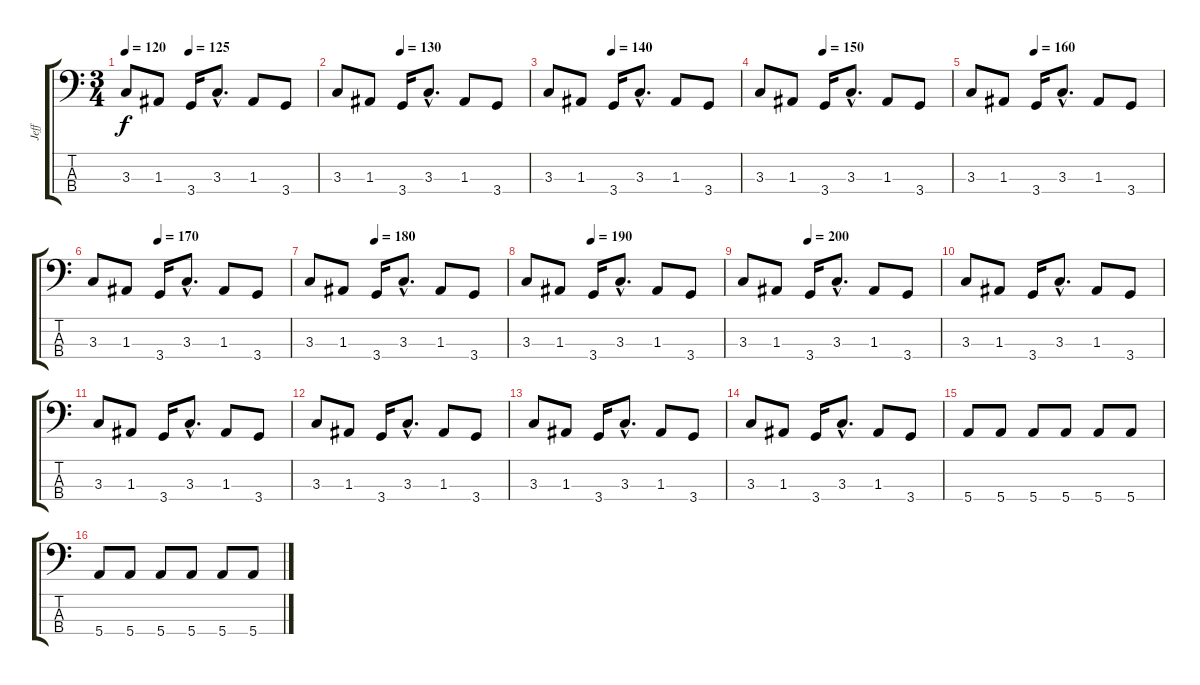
\track ("Jeff" "Jeff") {instrument electricbasspick}
\staff {score tabs}
\tuning (G2 D2 A1 E1) {hide}
\ts (3 4)
\tempo 120
\tempo (125 0.3333333333333333)
\clef f4
\ks c
3.3.8{dy f} 1.3.8 3.4.16 3.3{hac}.8{d} 1.3.8 3.4.8 |
\tempo (130 0.3333333333333333)
3.3.8 1.3.8 3.4.16 3.3{hac}.8{d} 1.3.8 3.4.8 |
\tempo (140 0.3333333333333333)
3.3.8 1.3.8 3.4.16 3.3{hac}.8{d} 1.3.8 3.4.8 |
\tempo (150 0.3333333333333333)
3.3.8 1.3.8 3.4.16 3.3{hac}.8{d} 1.3.8 3.4.8 |
\tempo (160 0.3333333333333333)
3.3.8 1.3.8 3.4.16 3.3{hac}.8{d} 1.3.8 3.4.8 |
\tempo (170 0.3333333333333333)
3.3.8 1.3.8 3.4.16 3.3{hac}.8{d} 1.3.8 3.4.8 |
\tempo (180 0.3333333333333333)
3.3.8 1.3.8 3.4.16 3.3{hac}.8{d} 1.3.8 3.4.8 |
\tempo (190 0.3333333333333333)
3.3.8 1.3.8 3.4.16 3.3{hac}.8{d} 1.3.8 3.4.8 |
\tempo (200 0.3333333333333333)
3.3.8 1.3.8 3.4.16 3.3{hac}.8{d} 1.3.8 3.4.8 |
3.3.8 1.3.8 3.4.16 3.3{hac}.8{d} 1.3.8 3.4.8 |
3.3.8 1.3.8 3.4.16 3.3{hac}.8{d} 1.3.8 3.4.8 |
3.3.8 1.3.8 3.4.16 3.3{hac}.8{d} 1.3.8 3.4.8 |
3.3.8 1.3.8 3.4.16 3.3{hac}.8{d} 1.3.8 3.4.8 |
3.3.8 1.3.8 3.4.16 3.3{hac}.8{d} 1.3.8 3.4.8 |
5.4.8 5.4.8 5.4.8 5.4.8 5.4.8 5.4.8 |
5.4.8 5.4.8 5.4.8 5.4.8 5.4.8 5.4.8
